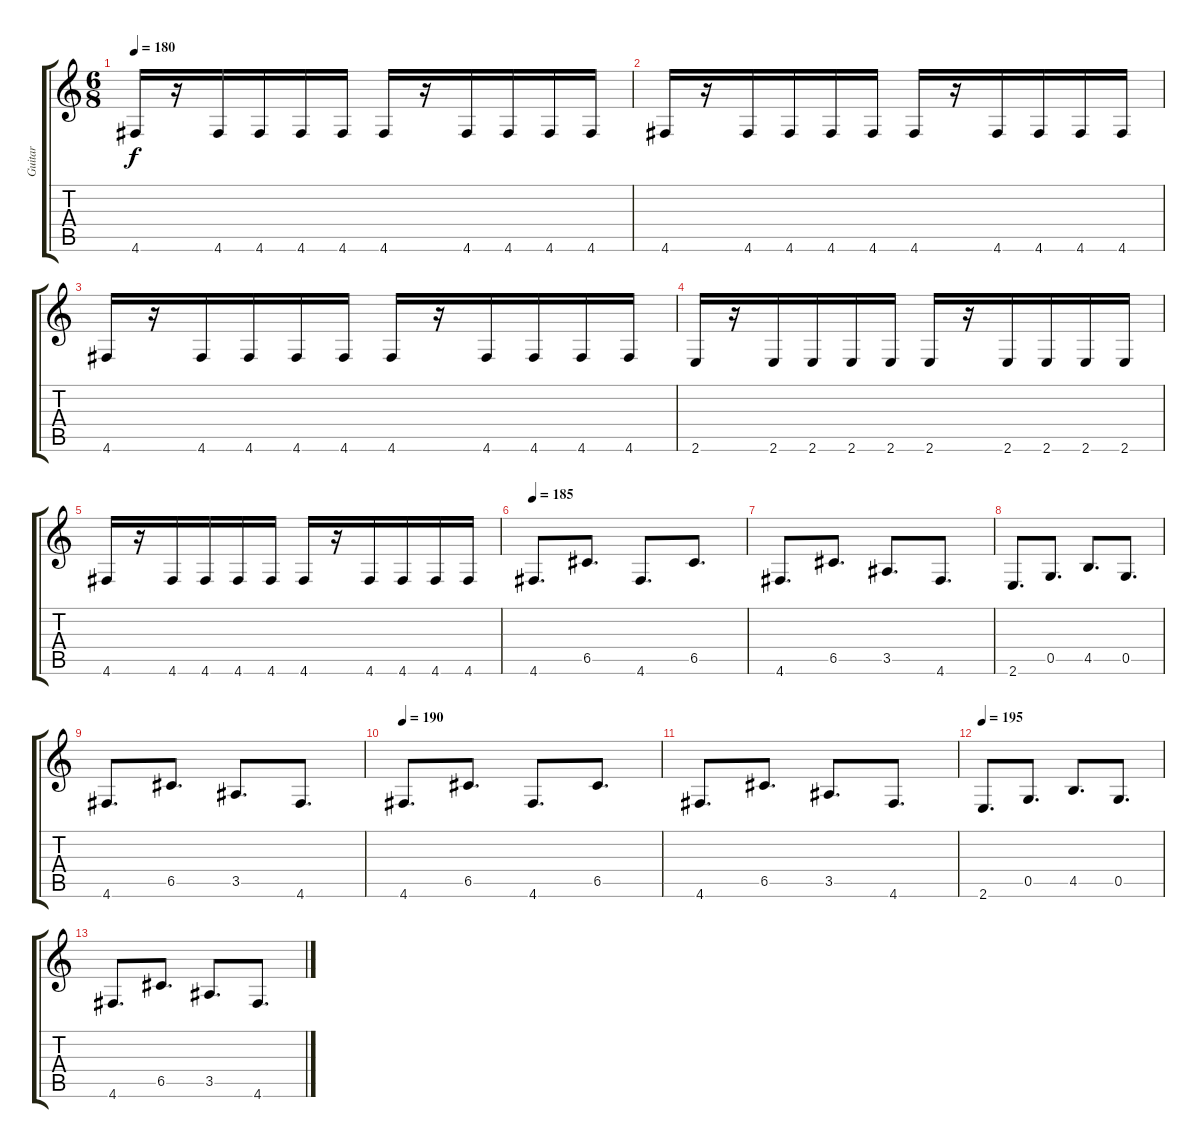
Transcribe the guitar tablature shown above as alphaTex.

\track ("Guitar" "Guitar") {instrument distortionguitar}
\staff {score tabs}
\tuning (D4 A3 F3 C3 G2 D2) {hide}
\ts (6 8)
\tempo 180
\clef g2
\ks c
4.6.16{dy f} r.16 4.6.16 4.6.16 4.6.16 4.6.16 4.6.16 r.16 4.6.16 4.6.16 4.6.16 4.6.16 |
4.6.16 r.16 4.6.16 4.6.16 4.6.16 4.6.16 4.6.16 r.16 4.6.16 4.6.16 4.6.16 4.6.16 |
4.6.16 r.16 4.6.16 4.6.16 4.6.16 4.6.16 4.6.16 r.16 4.6.16 4.6.16 4.6.16 4.6.16 |
2.6.16 r.16 2.6.16 2.6.16 2.6.16 2.6.16 2.6.16 r.16 2.6.16 2.6.16 2.6.16 2.6.16 |
4.6.16 r.16 4.6.16 4.6.16 4.6.16 4.6.16 4.6.16 r.16 4.6.16 4.6.16 4.6.16 4.6.16 |
\tempo 185
4.6.8{d} 6.5.8{d} 4.6.8{d} 6.5.8{d} |
4.6.8{d} 6.5.8{d} 3.5.8{d} 4.6.8{d} |
2.6.8{d} 0.5.8{d} 4.5.8{d} 0.5.8{d} |
4.6.8{d} 6.5.8{d} 3.5.8{d} 4.6.8{d} |
\tempo 190
4.6.8{d} 6.5.8{d} 4.6.8{d} 6.5.8{d} |
4.6.8{d} 6.5.8{d} 3.5.8{d} 4.6.8{d} |
\tempo 195
2.6.8{d} 0.5.8{d} 4.5.8{d} 0.5.8{d} |
4.6.8{d} 6.5.8{d} 3.5.8{d} 4.6.8{d}
